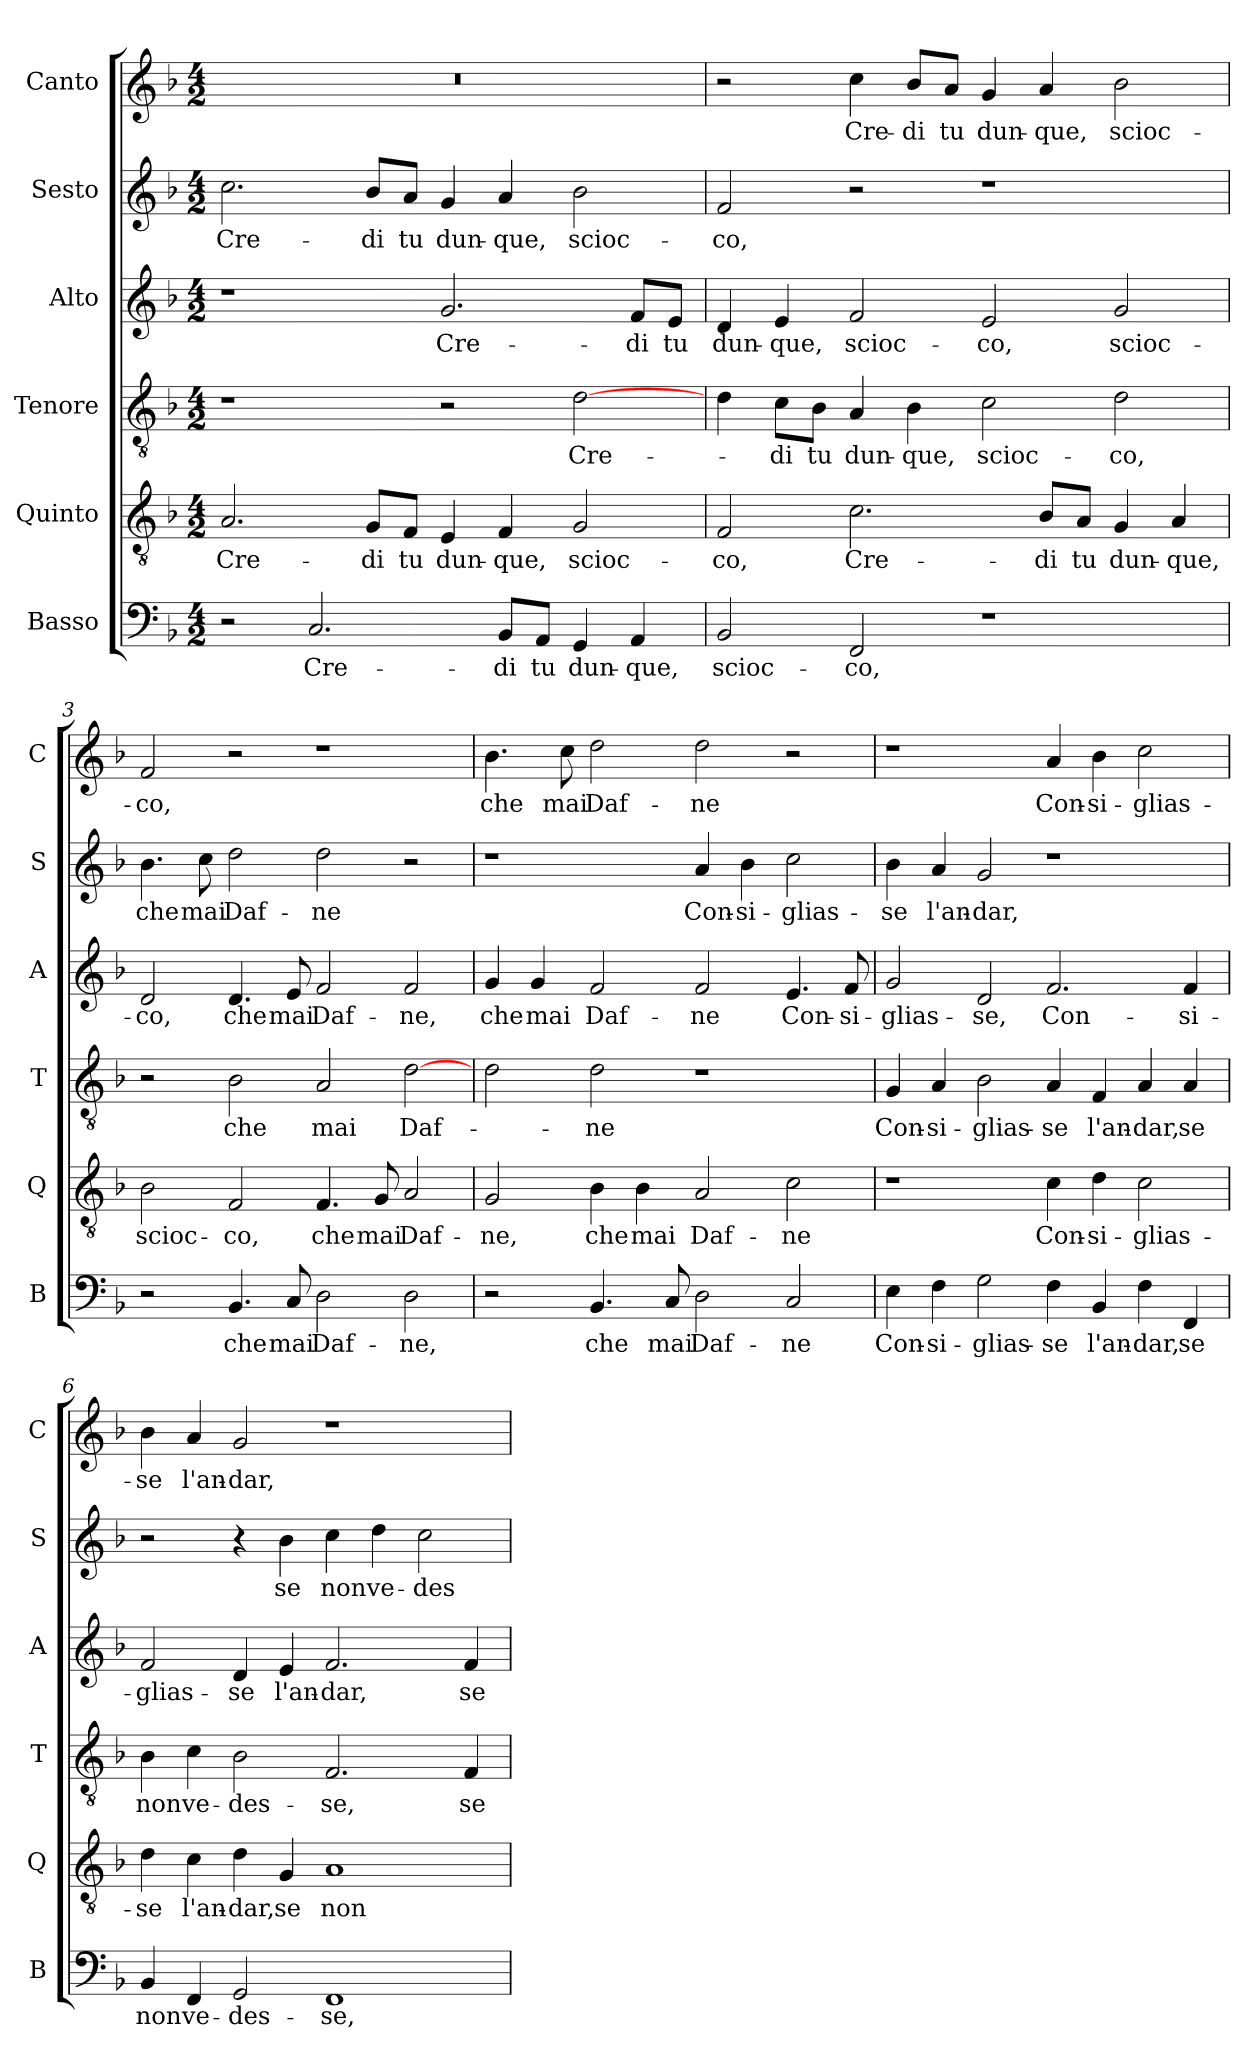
**kern	**text	**kern	**text	**kern	**text	**kern	**text	**kern	**text	**kern	**text
*part6	*part6	*part5	*part5	*part4	*part4	*part3	*part3	*part2	*part2	*part1	*part1
*staff6	*staff6	*staff5	*staff5	*staff4	*staff4	*staff3	*staff3	*staff2	*staff2	*staff1	*staff1
*I"Basso	*	*I"Quinto	*	*I"Tenore	*	*I"Alto	*	*I"Sesto	*	*I"Canto	*
*I'B	*	*I'Q	*	*I'T	*	*I'A	*	*I'S	*	*I'C	*
*clefF4	*	*clefGv2	*	*clefGv2	*	*clefG2	*	*clefG2	*	*clefG2	*
*k[b-]	*	*k[b-]	*	*k[b-]	*	*k[b-]	*	*k[b-]	*	*k[b-]	*
*d:	*	*d:	*	*d:	*	*d:	*	*d:	*	*d:	*
*M4/2	*	*M4/2	*	*M4/2	*	*M4/2	*	*M4/2	*	*M4/2	*
=1	=1	=1	=1	=1	=1	=1	=1	=1	=1	=1	=1
2r	.	2.A	Cre-	1r	.	1r	.	2.cc	Cre-	0r	.
2.C	Cre-	.	.	.	.	.	.	.	.	.	.
.	.	8GL	-di	.	.	.	.	8b-L	-di	.	.
.	.	8FJ	tu	.	.	.	.	8aJ	tu	.	.
.	.	4E	dun-	2r	.	2.g	Cre-	4g	dun-	.	.
8BB-L	-di	4F	-que,	.	.	.	.	4a	-que,	.	.
8AAJ	tu	.	.	.	.	.	.	.	.	.	.
4GG	dun-	2G	scioc-	[2d	Cre-	.	.	2b-	scioc-	.	.
4AA	-que,	.	.	.	.	8fL	-di	.	.	.	.
.	.	.	.	.	.	8eJ	tu	.	.	.	.
=2	=2	=2	=2	=2	=2	=2	=2	=2	=2	=2	=2
2BB-	scioc-	2F	-co,	4d	.	4d	dun-	2f	-co,	2r	.
.	.	.	.	8cL	-di	4e	-que,	.	.	.	.
.	.	.	.	8B-J	tu	.	.	.	.	.	.
2FF	-co,	2.c	Cre-	4A	dun-	2f	scioc-	2r	.	4cc	Cre-
.	.	.	.	4B-	-que,	.	.	.	.	8b-L	-di
.	.	.	.	.	.	.	.	.	.	8aJ	tu
1r	.	.	.	2c	scioc-	2e	-co,	1r	.	4g	dun-
.	.	8B-L	-di	.	.	.	.	.	.	4a	-que,
.	.	8AJ	tu	.	.	.	.	.	.	.	.
.	.	4G	dun-	2d	-co,	2g	scioc-	.	.	2b-	scioc-
.	.	4A	-que,	.	.	.	.	.	.	.	.
=3	=3	=3	=3	=3	=3	=3	=3	=3	=3	=3	=3
2r	.	2B-	scioc-	2r	.	2d	-co,	4.b-	che	2f	-co,
.	.	.	.	.	.	.	.	8cc	mai	.	.
4.BB-	che	2F	-co,	2B-	che	4.d	che	2dd	Daf-	2r	.
8C	mai	.	.	.	.	8e	mai	.	.	.	.
2D	Daf-	4.F	che	2A	mai	2f	Daf-	2dd	-ne	1r	.
.	.	8G	mai	.	.	.	.	.	.	.	.
2D	-ne,	2A	Daf-	[2d	Daf-	2f	-ne,	2r	.	.	.
=4	=4	=4	=4	=4	=4	=4	=4	=4	=4	=4	=4
2r	.	2G	-ne,	2d	.	4g	che	1r	.	4.b-	che
.	.	.	.	.	.	4g	mai	.	.	.	.
.	.	.	.	.	.	.	.	.	.	8cc	mai
4.BB-	che	4B-	che	2d	-ne	2f	Daf-	.	.	2dd	Daf-
.	.	4B-	mai	.	.	.	.	.	.	.	.
8C	mai	.	.	.	.	.	.	.	.	.	.
2D	Daf-	2A	Daf-	1r	.	2f	-ne	4a	Con-	2dd	-ne
.	.	.	.	.	.	.	.	4b-	-si-	.	.
2C	-ne	2c	-ne	.	.	4.e	Con-	2cc	-glias-	2r	.
.	.	.	.	.	.	8f	-si-	.	.	.	.
=5	=5	=5	=5	=5	=5	=5	=5	=5	=5	=5	=5
4E	Con-	1r	.	4G	Con-	2g	-glias-	4b-	-se	1r	.
4F	-si-	.	.	4A	-si-	.	.	4a	l'an-	.	.
2G	-glias-	.	.	2B-	-glias-	2d	-se,	2g	-dar,	.	.
4F	-se	4c	Con-	4A	-se	2.f	Con-	1r	.	4a	Con-
4BB-	l'an-	4d	-si-	4F	l'an-	.	.	.	.	4b-	-si-
4F	-dar,	2c	-glias-	4A	-dar,	.	.	.	.	2cc	-glias-
4FF	se	.	.	4A	se	4f	-si-	.	.	.	.
=6	=6	=6	=6	=6	=6	=6	=6	=6	=6	=6	=6
4BB-	non	4d	-se	4B-	non	2f	-glias-	2r	.	4b-	-se
4FF	ve-	4c	l'an-	4c	ve-	.	.	.	.	4a	l'an-
2GG	-des-	4d	-dar,	2B-	-des-	4d	-se	4r	.	2g	-dar,
.	.	4G	se	.	.	4e	l'an-	4b-	se	.	.
1FF	-se,	1A	non	2.F	-se,	2.f	-dar,	4cc	non	1r	.
.	.	.	.	.	.	.	.	4dd	ve-	.	.
.	.	.	.	.	.	.	.	2cc	-des-	.	.
.	.	.	.	4F	se	4f	se	.	.	.	.
=	=	=	=	=	=	=	=	=	=	=	=
*-	*-	*-	*-	*-	*-	*-	*-	*-	*-	*-	*-
